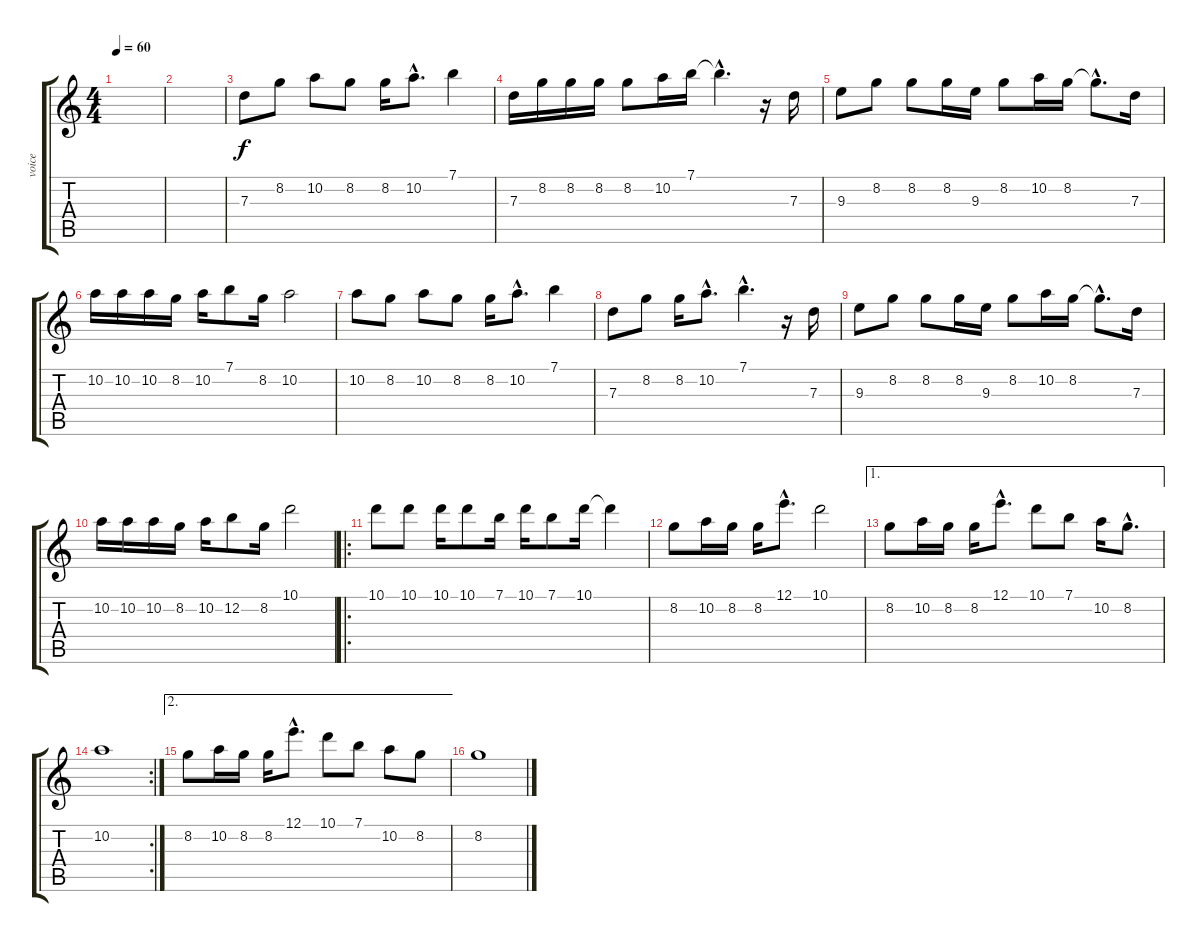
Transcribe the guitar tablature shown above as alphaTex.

\track ("voice" "voice") {instrument overdrivenguitar}
\staff {score tabs}
\tuning (E4 B3 G3 D3 A2 E2) {hide}
\ts (4 4)
\tempo 60
\clef g2
\ks c
|
|
7.3.8 8.2.8 10.2.8 8.2.8 8.2.16 10.2{hac}.8{d} 7.1.4 |
7.3.16 8.2.16 8.2.16 8.2.16 8.2.8 10.2.16 7.1.16 7.1{hac t}.4{d} r.16 7.3.16 |
9.3.8 8.2.8 8.2.8 8.2.16 9.3.16 8.2.8 10.2.16 8.2.16 8.2{hac t}.8{d} 7.3.16 |
10.2.16 10.2.16 10.2.16 8.2.16 10.2.16 7.1.8 8.2.16 10.2.2 |
10.2.8 8.2.8 10.2.8 8.2.8 8.2.16 10.2{hac}.8{d} 7.1.4 |
7.3.8 8.2.8 8.2.16 10.2{hac}.8{d} 7.1{hac}.4{d} r.16 7.3.16 |
9.3.8 8.2.8 8.2.8 8.2.16 9.3.16 8.2.8 10.2.16 8.2.16 8.2{hac t}.8{d} 7.3.16 |
10.2.16 10.2.16 10.2.16 8.2.16 10.2.16 12.2.8 8.2.16 10.1.2 |
\ro
10.1.8 10.1.8 10.1.16 10.1.8 7.1.16 10.1.16 7.1.8 10.1.16 10.1{t}.4 |
8.2.8 10.2.16 8.2.16 8.2.16 12.1{hac}.8{d} 10.1.2 |
\ae 1
8.2.8 10.2.16 8.2.16 8.2.16 12.1{hac}.8{d} 10.1.8 7.1.8 10.2.16 8.2{hac}.8{d} |
\rc 2
10.2.1 |
\ae 2
8.2.8 10.2.16 8.2.16 8.2.16 12.1{hac}.8{d} 10.1.8 7.1.8 10.2.8 8.2.8 |
8.2.1
